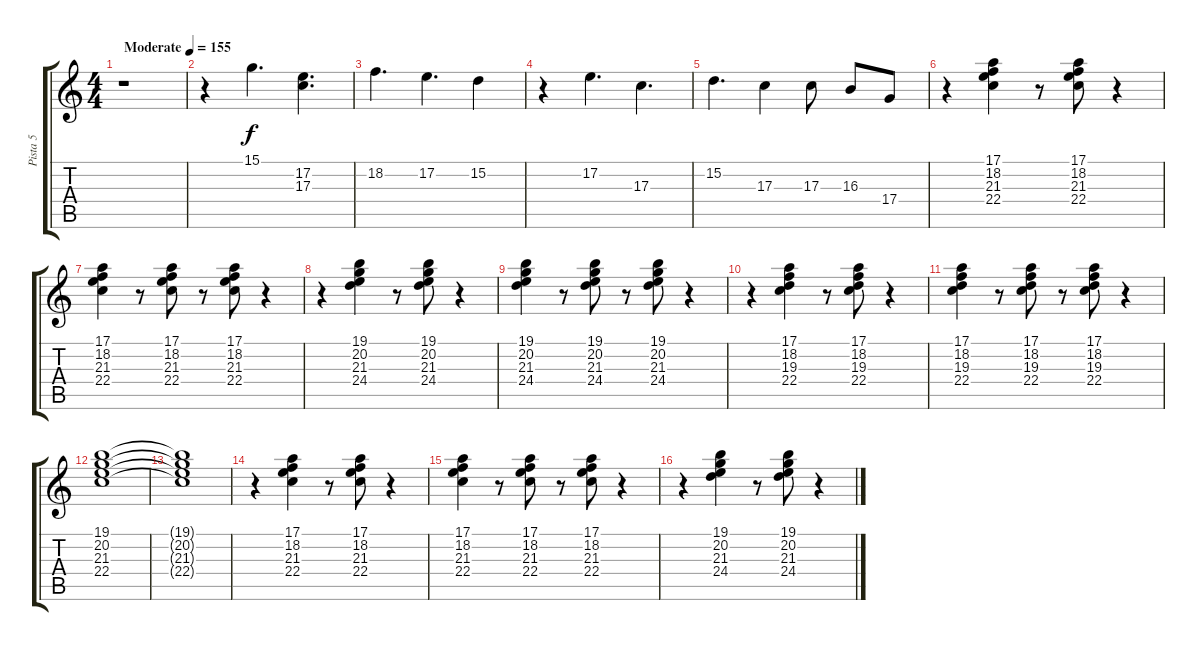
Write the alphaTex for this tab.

\track ("Pista 5" "Pista 5") {instrument musicbox}
\staff {score tabs}
\tuning (E4 B3 G3 D3 A2 E2) {hide}
\ts (4 4)
\tempo (155 "Moderate")
\clef g2
\ks c
r.1{dy f instrument musicbox} |
r.4 15.1.4{d volume 11 balance 10} (17.2 17.3).4{d} |
18.2.4{d} 17.2.4{d} 15.2.4 |
r.4 17.2.4{d} 17.3.4{d} |
15.2.4{d} 17.3.4 17.3.8 16.3.8 17.4.8 |
r.4 (17.1 18.2 21.3 22.4).4 r.8 (17.1 18.2 21.3 22.4).8 r.4 |
(17.1 18.2 21.3 22.4).4 r.8 (17.1 18.2 21.3 22.4).8 r.8 (17.1 18.2 21.3 22.4).8 r.4 |
r.4 (19.1 20.2 21.3 24.4).4 r.8 (19.1 20.2 21.3 24.4).8 r.4 |
(19.1 20.2 21.3 24.4).4 r.8 (19.1 20.2 21.3 24.4).8 r.8 (19.1 20.2 21.3 24.4).8 r.4 |
r.4 (17.1 18.2 19.3 22.4).4 r.8 (17.1 18.2 19.3 22.4).8 r.4 |
(17.1 18.2 19.3 22.4).4 r.8 (17.1 18.2 19.3 22.4).8 r.8 (17.1 18.2 19.3 22.4).8 r.4 |
(19.1 20.2 21.3 22.4).1 |
(19.1{t} 20.2{t} 21.3{t} 22.4{t}).1 |
r.4 (17.1 18.2 21.3 22.4).4 r.8 (17.1 18.2 21.3 22.4).8 r.4 |
(17.1 18.2 21.3 22.4).4 r.8 (17.1 18.2 21.3 22.4).8 r.8 (17.1 18.2 21.3 22.4).8 r.4 |
r.4 (19.1 20.2 21.3 24.4).4 r.8 (19.1 20.2 21.3 24.4).8 r.4
